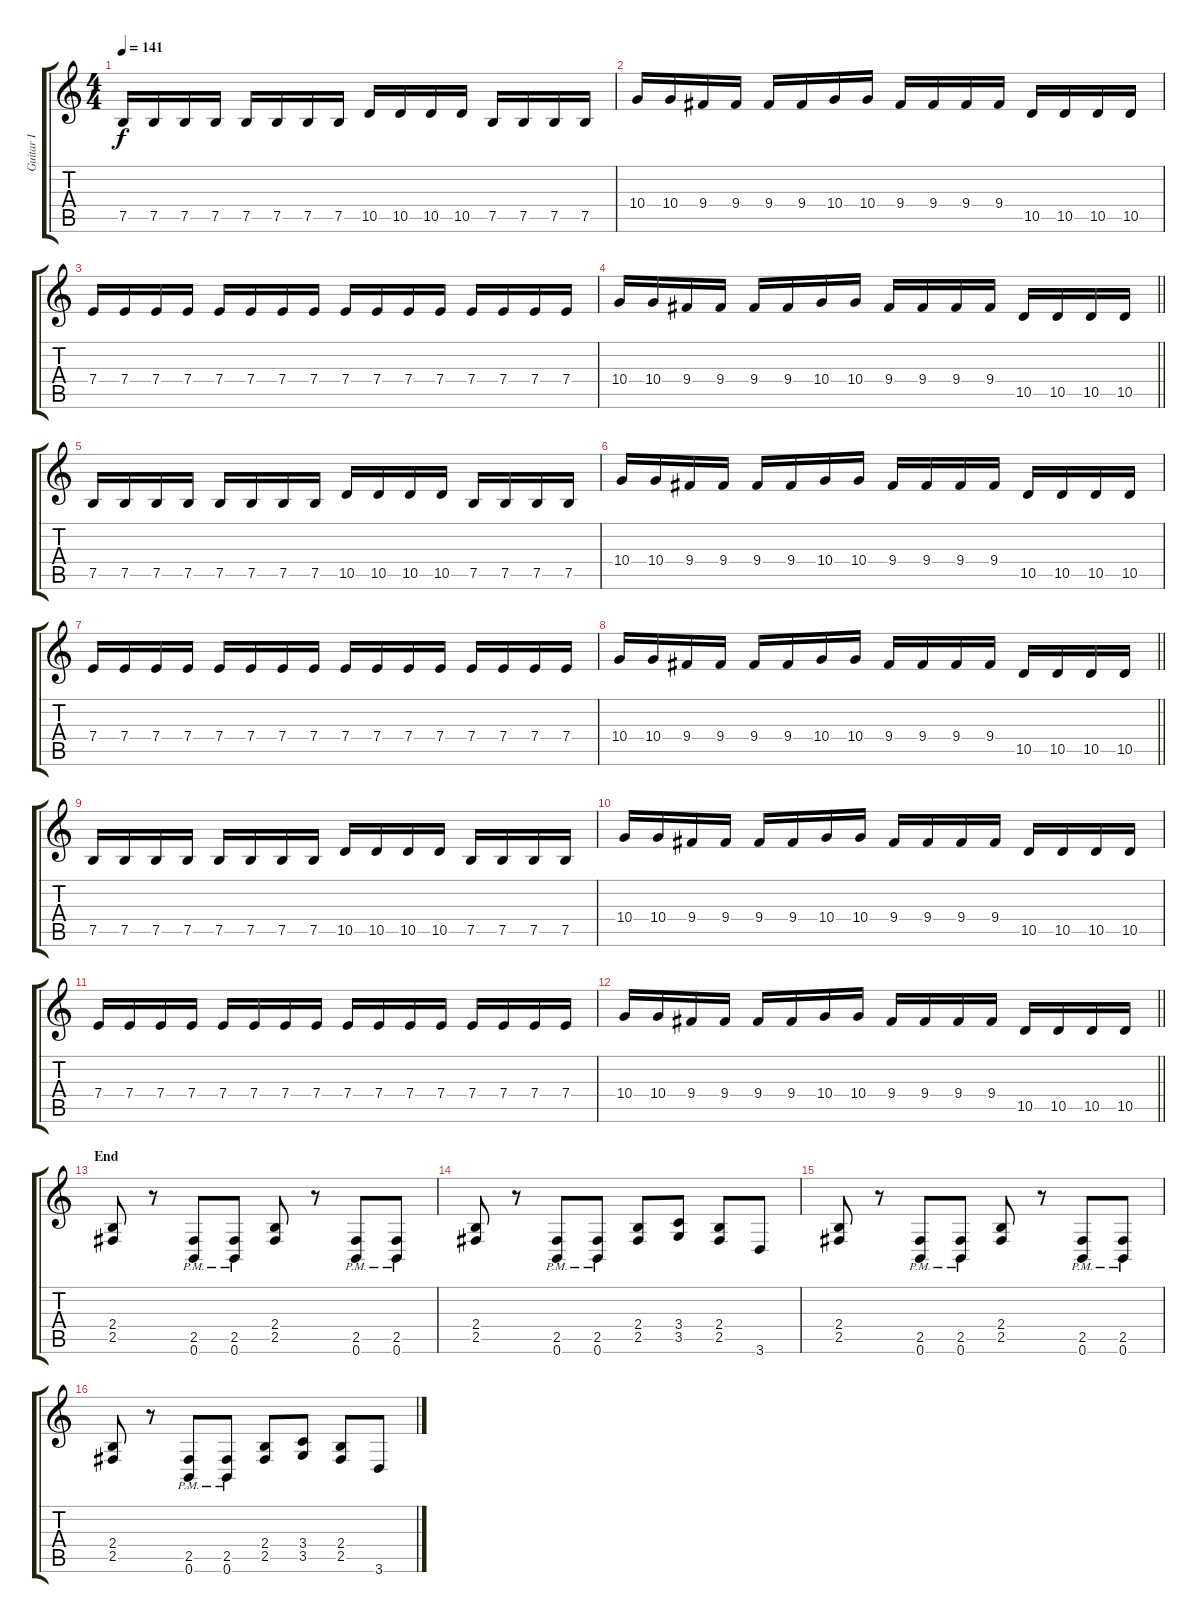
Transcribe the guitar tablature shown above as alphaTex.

\track ("Guitar I" "Guitar I") {instrument distortionguitar}
\staff {score tabs}
\tuning (B3 Gb3 D3 A2 E2 B1) {hide}
\ts (4 4)
\section ("" "")
\tempo 141
\clef g2
\ks c
7.5.16{dy f} 7.5.16 7.5.16 7.5.16 7.5.16 7.5.16 7.5.16 7.5.16 10.5.16 10.5.16 10.5.16 10.5.16 7.5.16 7.5.16 7.5.16 7.5.16 |
10.4.16 10.4.16 9.4.16 9.4.16 9.4.16 9.4.16 10.4.16 10.4.16 9.4.16 9.4.16 9.4.16 9.4.16 10.5.16 10.5.16 10.5.16 10.5.16 |
7.4.16 7.4.16 7.4.16 7.4.16 7.4.16 7.4.16 7.4.16 7.4.16 7.4.16 7.4.16 7.4.16 7.4.16 7.4.16 7.4.16 7.4.16 7.4.16 |
\barLineRight lightlight
10.4.16 10.4.16 9.4.16 9.4.16 9.4.16 9.4.16 10.4.16 10.4.16 9.4.16 9.4.16 9.4.16 9.4.16 10.5.16 10.5.16 10.5.16 10.5.16 |
\section ("" "")
7.5.16 7.5.16 7.5.16 7.5.16 7.5.16 7.5.16 7.5.16 7.5.16 10.5.16 10.5.16 10.5.16 10.5.16 7.5.16 7.5.16 7.5.16 7.5.16 |
10.4.16 10.4.16 9.4.16 9.4.16 9.4.16 9.4.16 10.4.16 10.4.16 9.4.16 9.4.16 9.4.16 9.4.16 10.5.16 10.5.16 10.5.16 10.5.16 |
7.4.16 7.4.16 7.4.16 7.4.16 7.4.16 7.4.16 7.4.16 7.4.16 7.4.16 7.4.16 7.4.16 7.4.16 7.4.16 7.4.16 7.4.16 7.4.16 |
\barLineRight lightlight
10.4.16 10.4.16 9.4.16 9.4.16 9.4.16 9.4.16 10.4.16 10.4.16 9.4.16 9.4.16 9.4.16 9.4.16 10.5.16 10.5.16 10.5.16 10.5.16 |
\section ("" "")
7.5.16 7.5.16 7.5.16 7.5.16 7.5.16 7.5.16 7.5.16 7.5.16 10.5.16 10.5.16 10.5.16 10.5.16 7.5.16 7.5.16 7.5.16 7.5.16 |
10.4.16 10.4.16 9.4.16 9.4.16 9.4.16 9.4.16 10.4.16 10.4.16 9.4.16 9.4.16 9.4.16 9.4.16 10.5.16 10.5.16 10.5.16 10.5.16 |
7.4.16 7.4.16 7.4.16 7.4.16 7.4.16 7.4.16 7.4.16 7.4.16 7.4.16 7.4.16 7.4.16 7.4.16 7.4.16 7.4.16 7.4.16 7.4.16 |
\barLineRight lightlight
10.4.16 10.4.16 9.4.16 9.4.16 9.4.16 9.4.16 10.4.16 10.4.16 9.4.16 9.4.16 9.4.16 9.4.16 10.5.16 10.5.16 10.5.16 10.5.16 |
\section ("" "End")
(2.4 2.5).8 r.8 (2.5{pm} 0.6{pm}).8 (2.5{pm} 0.6{pm}).8 (2.4 2.5).8 r.8 (2.5{pm} 0.6{pm}).8 (2.5{pm} 0.6{pm}).8 |
(2.4 2.5).8 r.8 (2.5{pm} 0.6{pm}).8 (2.5{pm} 0.6{pm}).8 (2.4 2.5).8 (3.4 3.5).8 (2.4 2.5).8 3.6.8 |
(2.4 2.5).8 r.8 (2.5{pm} 0.6{pm}).8 (2.5{pm} 0.6{pm}).8 (2.4 2.5).8 r.8 (2.5{pm} 0.6{pm}).8 (2.5{pm} 0.6{pm}).8 |
(2.4 2.5).8 r.8 (2.5{pm} 0.6{pm}).8 (2.5{pm} 0.6{pm}).8 (2.4 2.5).8 (3.4 3.5).8 (2.4 2.5).8 3.6.8
